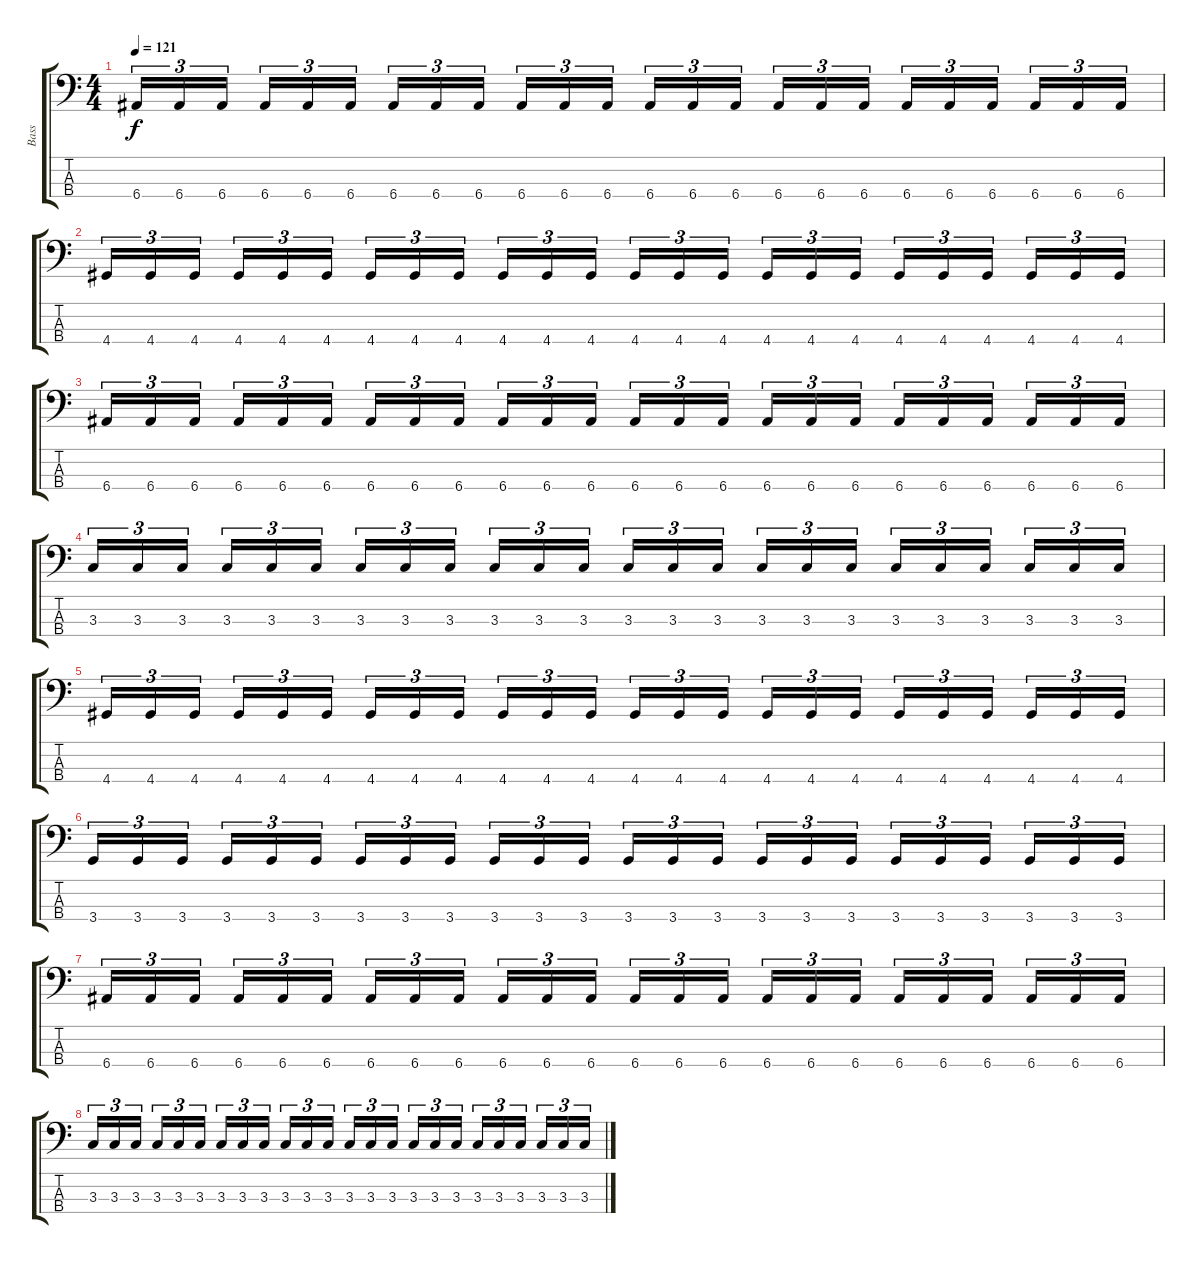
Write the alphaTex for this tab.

\track ("Bass" "Bass") {instrument electricbasspick}
\staff {score tabs}
\tuning (G2 D2 A1 E1) {hide}
\ts (4 4)
\tempo 121
\clef f4
\ks c
6.4.16{tu (3 2) dy f} 6.4.16{tu (3 2)} 6.4.16{tu (3 2)} 6.4.16{tu (3 2)} 6.4.16{tu (3 2)} 6.4.16{tu (3 2)} 6.4.16{tu (3 2)} 6.4.16{tu (3 2)} 6.4.16{tu (3 2)} 6.4.16{tu (3 2)} 6.4.16{tu (3 2)} 6.4.16{tu (3 2)} 6.4.16{tu (3 2)} 6.4.16{tu (3 2)} 6.4.16{tu (3 2)} 6.4.16{tu (3 2)} 6.4.16{tu (3 2)} 6.4.16{tu (3 2)} 6.4.16{tu (3 2)} 6.4.16{tu (3 2)} 6.4.16{tu (3 2)} 6.4.16{tu (3 2)} 6.4.16{tu (3 2)} 6.4.16{tu (3 2)} |
4.4.16{tu (3 2)} 4.4.16{tu (3 2)} 4.4.16{tu (3 2)} 4.4.16{tu (3 2)} 4.4.16{tu (3 2)} 4.4.16{tu (3 2)} 4.4.16{tu (3 2)} 4.4.16{tu (3 2)} 4.4.16{tu (3 2)} 4.4.16{tu (3 2)} 4.4.16{tu (3 2)} 4.4.16{tu (3 2)} 4.4.16{tu (3 2)} 4.4.16{tu (3 2)} 4.4.16{tu (3 2)} 4.4.16{tu (3 2)} 4.4.16{tu (3 2)} 4.4.16{tu (3 2)} 4.4.16{tu (3 2)} 4.4.16{tu (3 2)} 4.4.16{tu (3 2)} 4.4.16{tu (3 2)} 4.4.16{tu (3 2)} 4.4.16{tu (3 2)} |
6.4.16{tu (3 2)} 6.4.16{tu (3 2)} 6.4.16{tu (3 2)} 6.4.16{tu (3 2)} 6.4.16{tu (3 2)} 6.4.16{tu (3 2)} 6.4.16{tu (3 2)} 6.4.16{tu (3 2)} 6.4.16{tu (3 2)} 6.4.16{tu (3 2)} 6.4.16{tu (3 2)} 6.4.16{tu (3 2)} 6.4.16{tu (3 2)} 6.4.16{tu (3 2)} 6.4.16{tu (3 2)} 6.4.16{tu (3 2)} 6.4.16{tu (3 2)} 6.4.16{tu (3 2)} 6.4.16{tu (3 2)} 6.4.16{tu (3 2)} 6.4.16{tu (3 2)} 6.4.16{tu (3 2)} 6.4.16{tu (3 2)} 6.4.16{tu (3 2)} |
3.3.16{tu (3 2)} 3.3.16{tu (3 2)} 3.3.16{tu (3 2)} 3.3.16{tu (3 2)} 3.3.16{tu (3 2)} 3.3.16{tu (3 2)} 3.3.16{tu (3 2)} 3.3.16{tu (3 2)} 3.3.16{tu (3 2)} 3.3.16{tu (3 2)} 3.3.16{tu (3 2)} 3.3.16{tu (3 2)} 3.3.16{tu (3 2)} 3.3.16{tu (3 2)} 3.3.16{tu (3 2)} 3.3.16{tu (3 2)} 3.3.16{tu (3 2)} 3.3.16{tu (3 2)} 3.3.16{tu (3 2)} 3.3.16{tu (3 2)} 3.3.16{tu (3 2)} 3.3.16{tu (3 2)} 3.3.16{tu (3 2)} 3.3.16{tu (3 2)} |
4.4.16{tu (3 2)} 4.4.16{tu (3 2)} 4.4.16{tu (3 2)} 4.4.16{tu (3 2)} 4.4.16{tu (3 2)} 4.4.16{tu (3 2)} 4.4.16{tu (3 2)} 4.4.16{tu (3 2)} 4.4.16{tu (3 2)} 4.4.16{tu (3 2)} 4.4.16{tu (3 2)} 4.4.16{tu (3 2)} 4.4.16{tu (3 2)} 4.4.16{tu (3 2)} 4.4.16{tu (3 2)} 4.4.16{tu (3 2)} 4.4.16{tu (3 2)} 4.4.16{tu (3 2)} 4.4.16{tu (3 2)} 4.4.16{tu (3 2)} 4.4.16{tu (3 2)} 4.4.16{tu (3 2)} 4.4.16{tu (3 2)} 4.4.16{tu (3 2)} |
3.4.16{tu (3 2)} 3.4.16{tu (3 2)} 3.4.16{tu (3 2)} 3.4.16{tu (3 2)} 3.4.16{tu (3 2)} 3.4.16{tu (3 2)} 3.4.16{tu (3 2)} 3.4.16{tu (3 2)} 3.4.16{tu (3 2)} 3.4.16{tu (3 2)} 3.4.16{tu (3 2)} 3.4.16{tu (3 2)} 3.4.16{tu (3 2)} 3.4.16{tu (3 2)} 3.4.16{tu (3 2)} 3.4.16{tu (3 2)} 3.4.16{tu (3 2)} 3.4.16{tu (3 2)} 3.4.16{tu (3 2)} 3.4.16{tu (3 2)} 3.4.16{tu (3 2)} 3.4.16{tu (3 2)} 3.4.16{tu (3 2)} 3.4.16{tu (3 2)} |
6.4.16{tu (3 2)} 6.4.16{tu (3 2)} 6.4.16{tu (3 2)} 6.4.16{tu (3 2)} 6.4.16{tu (3 2)} 6.4.16{tu (3 2)} 6.4.16{tu (3 2)} 6.4.16{tu (3 2)} 6.4.16{tu (3 2)} 6.4.16{tu (3 2)} 6.4.16{tu (3 2)} 6.4.16{tu (3 2)} 6.4.16{tu (3 2)} 6.4.16{tu (3 2)} 6.4.16{tu (3 2)} 6.4.16{tu (3 2)} 6.4.16{tu (3 2)} 6.4.16{tu (3 2)} 6.4.16{tu (3 2)} 6.4.16{tu (3 2)} 6.4.16{tu (3 2)} 6.4.16{tu (3 2)} 6.4.16{tu (3 2)} 6.4.16{tu (3 2)} |
3.3.16{tu (3 2)} 3.3.16{tu (3 2)} 3.3.16{tu (3 2)} 3.3.16{tu (3 2)} 3.3.16{tu (3 2)} 3.3.16{tu (3 2)} 3.3.16{tu (3 2)} 3.3.16{tu (3 2)} 3.3.16{tu (3 2)} 3.3.16{tu (3 2)} 3.3.16{tu (3 2)} 3.3.16{tu (3 2)} 3.3.16{tu (3 2)} 3.3.16{tu (3 2)} 3.3.16{tu (3 2)} 3.3.16{tu (3 2)} 3.3.16{tu (3 2)} 3.3.16{tu (3 2)} 3.3.16{tu (3 2)} 3.3.16{tu (3 2)} 3.3.16{tu (3 2)} 3.3.16{tu (3 2)} 3.3.16{tu (3 2)} 3.3.16{tu (3 2)}
